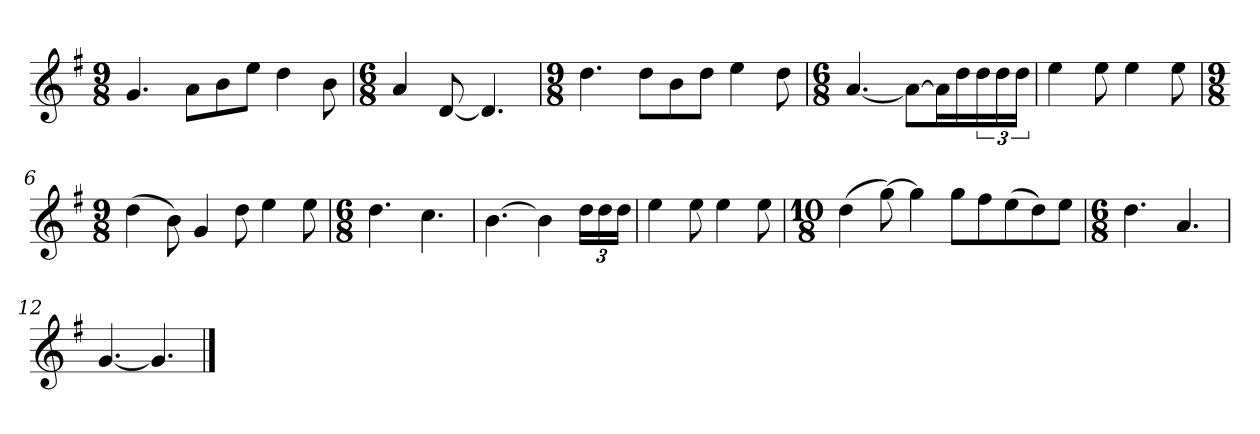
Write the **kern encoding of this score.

**kern
*part1
*staff1
*k[f#]
*M9/8
*MM120
=1
4.g
8aL
8b
8eeJ
4dd
8b
=2
*M6/8
4a
[8d
4.d]
=3
*M9/8
4.dd
8ddL
8b
8ddJ
4ee
8dd
=4
*M6/8
[4.a
8aL_
16aL]
16dd
24dd
24dd
24ddJJ
=5
4ee
8ee
4ee
8ee
=6
*M9/8
(4dd
8b)
4g
8dd
4ee
8ee
=7
*M6/8
4.dd
4.cc
=8
[4.b
4b]
24ddLL
24dd
24ddJJ
=9
4ee
8ee
4ee
8ee
=10
*M10/8
(4dd
[8gg)
4gg]
8ggL
8ff#
(8ee
8dd)
8eeJ
=11
*M6/8
4.dd
4.a
=12
[4.g
4.g]
==
*-
